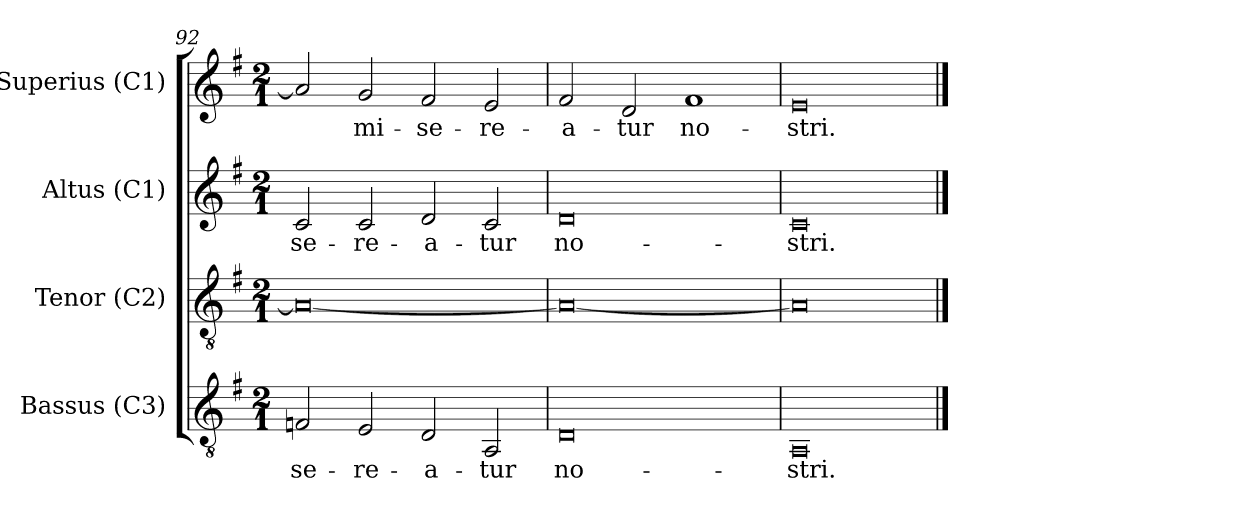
**kern	**text	**kern	**kern	**text	**kern	**text
*part4	*part4	*part3	*part2	*part2	*part1	*part1
*staff4	*staff4	*staff3	*staff2	*staff2	*staff1	*staff1
*I"Bassus (C3)	*	*I"Tenor (C2)	*I"Altus (C1)	*	*I"Superius (C1)	*
*I'B.	*	*I'T.	*I'A.	*	*I'S.	*
*clefGv2	*	*clefGv2	*clefG2	*	*clefG2	*
*	*	*ITrd7c12	*ITrd7c12	*	*	*
*k[f#]	*	*k[f#]	*k[f#]	*	*k[f#]	*
*G:	*	*G:	*G:	*	*G:	*
*M2/1	*	*M2/1	*M2/1	*	*M2/1	*
=92	=92	=92	=92	=92	=92	=92
!	!LO:LY:b:color=#000000	!	!	!	!	!
!	!	!	!	!LO:LY:b:color=#000000	!	!
2Fni/	-se-	0AAi_	2Ci/	-se-	2ai/]	.
!	!LO:LY:b:color=#000000	!	!	!	!	!
!	!	!	!	!LO:LY:b:color=#000000	!	!
!	!	!	!	!	!	!LO:LY:b:color=#000000
2Ei/	-re-	.	2Ci/	-re-	2gi/	mi-
!	!LO:LY:b:color=#000000	!	!	!	!	!
!	!	!	!	!LO:LY:b:color=#000000	!	!
!	!	!	!	!	!	!LO:LY:b:color=#000000
2Di/	-a-	.	2Di/	-a-	2f#i/	-se-
!	!LO:LY:b:color=#000000	!	!	!	!	!
!	!	!	!	!LO:LY:b:color=#000000	!	!
!	!	!	!	!	!	!LO:LY:b:color=#000000
2AAi/	-tur	.	2Ci/	-tur	2ei/	-re-
=93	=93	=93	=93	=93	=93	=93
!	!LO:LY:b:color=#000000	!	!	!	!	!
!	!	!	!	!LO:LY:b:color=#000000	!	!
!	!	!	!	!	!	!LO:LY:b:color=#000000
0Di	no-	0AAi_	0Di	no-	2f#i/	-a-
!	!	!	!	!	!	!LO:LY:b:color=#000000
.	.	.	.	.	2di/	-tur
!	!	!	!	!	!	!LO:LY:b:color=#000000
.	.	.	.	.	1f#i	no-
=94	=94	=94	=94	=94	=94	=94
!	!LO:LY:b:color=#000000	!	!	!	!	!
!	!	!	!	!LO:LY:b:color=#000000	!	!
!	!	!	!	!	!	!LO:LY:b:color=#000000
0AAi	-stri.	0AAi]	0Ci	-stri.	0ei	-stri.
==	==	==	==	==	==	==
*-	*-	*-	*-	*-	*-	*-
